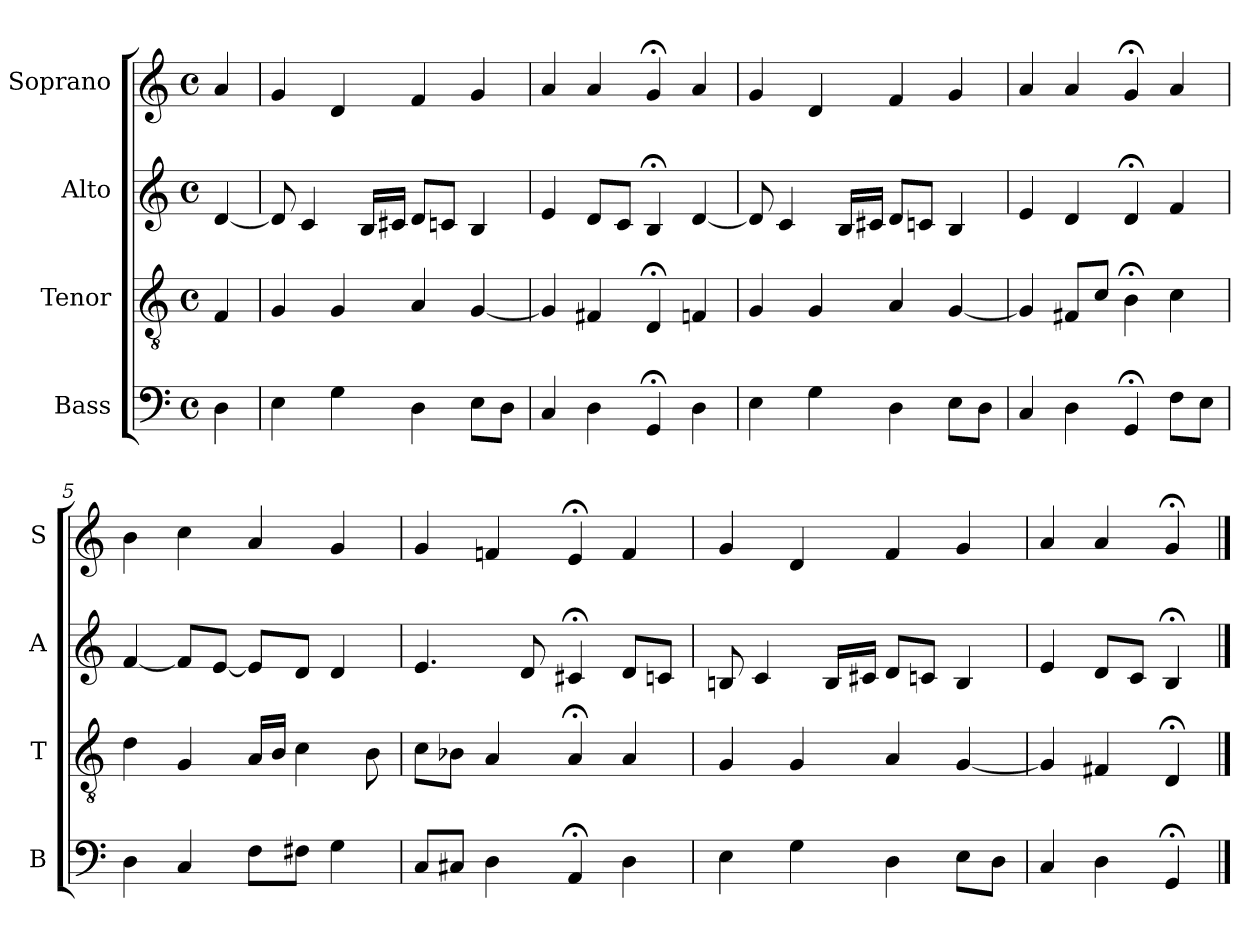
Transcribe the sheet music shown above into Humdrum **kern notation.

**kern	**kern	**kern	**kern
*part4	*part3	*part2	*part1
*staff4	*staff3	*staff2	*staff1
*I"Bass	*I"Tenor	*I"Alto	*I"Soprano
*I'B	*I'T	*I'A	*I'S
*clefF4	*clefGv2	*clefG2	*clefG2
*k[]	*k[]	*k[]	*k[]
*G:mix	*G:mix	*G:mix	*G:mix
*M4/4	*M4/4	*M4/4	*M4/4
*met(c)	*met(c)	*met(c)	*met(c)
*MM100	*MM100	*MM100	*MM100
=	=	=	=
4D	4F	[4d	4a
=1	=1	=1	=1
4E	4G	8d]	4g
.	.	4c	.
4G	4G	.	4d
.	.	16BLL	.
.	.	16c#XJJ	.
4D	4A	8dL	4f
.	.	8cnJ	.
8EL	[4G	4B	4g
8DJ	.	.	.
=2	=2	=2	=2
4C	4G]	4e	4a
4D	4F#X	8dL	4a
.	.	8cJ	.
4GG;<	4D;<	4B;<	4g;<
4D	4Fn	[4d	4a
=3	=3	=3	=3
4E	4G	8d]	4g
.	.	4c	.
4G	4G	.	4d
.	.	16BLL	.
.	.	16c#XJJ	.
4D	4A	8dL	4f
.	.	8cnJ	.
8EL	[4G	4B	4g
8DJ	.	.	.
=4	=4	=4	=4
4C	4G]	4e	4a
4D	8F#XL	4d	4a
.	8cJ	.	.
4GG;<	4B;<	4d;<	4g;<
8FL	4c	4f	4a
8EJ	.	.	.
=5	=5	=5	=5
4Di	4di	[4fi	4bi
4C	4G	8fL]	4cc
.	.	[8eJ	.
8FL	16ALL	8eL]	4a
.	16BJJ	.	.
8F#XJ	4c	8dJ	.
4G	.	4d	4g
.	8B	.	.
=6	=6	=6	=6
8CL	8cL	4.e	4g
8C#XJ	8B-XJ	.	.
4D	4A	.	4fn
.	.	8d	.
4AA;<	4A;<	4c#X;<	4e;<
4D	4A	8dL	4f
.	.	8cnJ	.
=7	=7	=7	=7
4E	4G	8Bn	4g
.	.	4c	.
4G	4G	.	4d
.	.	16BLL	.
.	.	16c#XJJ	.
4D	4A	8dL	4f
.	.	8cnJ	.
8EL	[4G	4B	4g
8DJ	.	.	.
=8	=8	=8	=8
4C	4G]	4e	4a
4D	4F#X	8dL	4a
.	.	8cJ	.
4GG;<	4D;<	4B;<	4g;<
==	==	==	==
*-	*-	*-	*-
